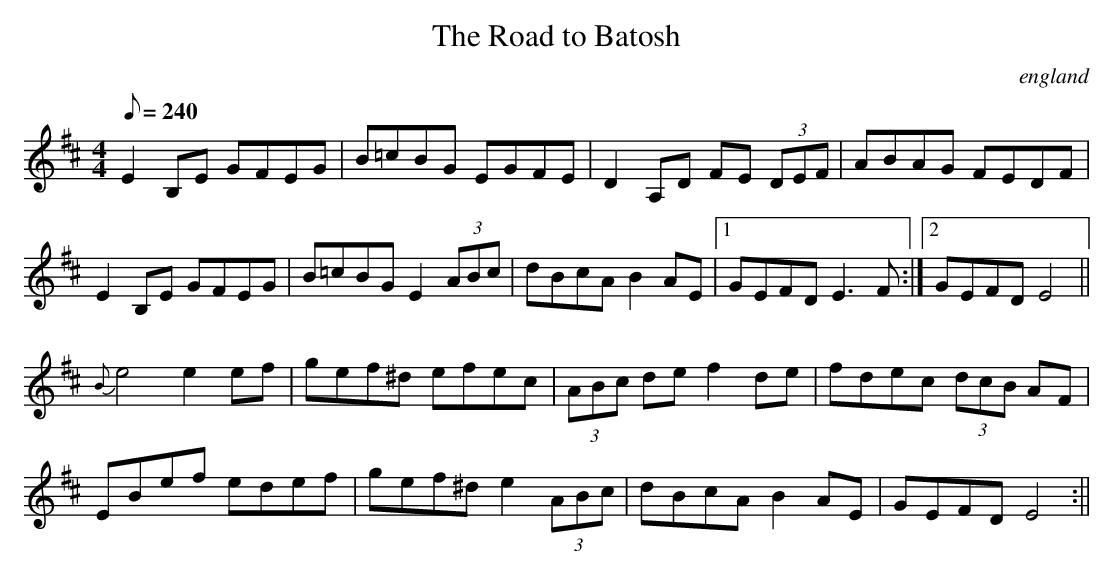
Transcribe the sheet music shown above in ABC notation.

X:1
T:The Road to Batosh
O:england
M:4/4
L:1/8
Q:240
K:E Dorian
E2 B,E GFEG | B=cBG EGFE | D2 A,D FE (3DEF | ABAG FEDF |
E2 B,E GFEG | B=cBG E2 (3ABc | dBcA B2 AE |1 GEFD E3 F :|2 GEFD E4 ||
{B}e4  e2 ef | gef^d efec | (3ABc de f2 de | fdec (3dcB AF |
EBef edef | gef^d e2 (3ABc | dBcA B2 AE | GEFD E4 :||
